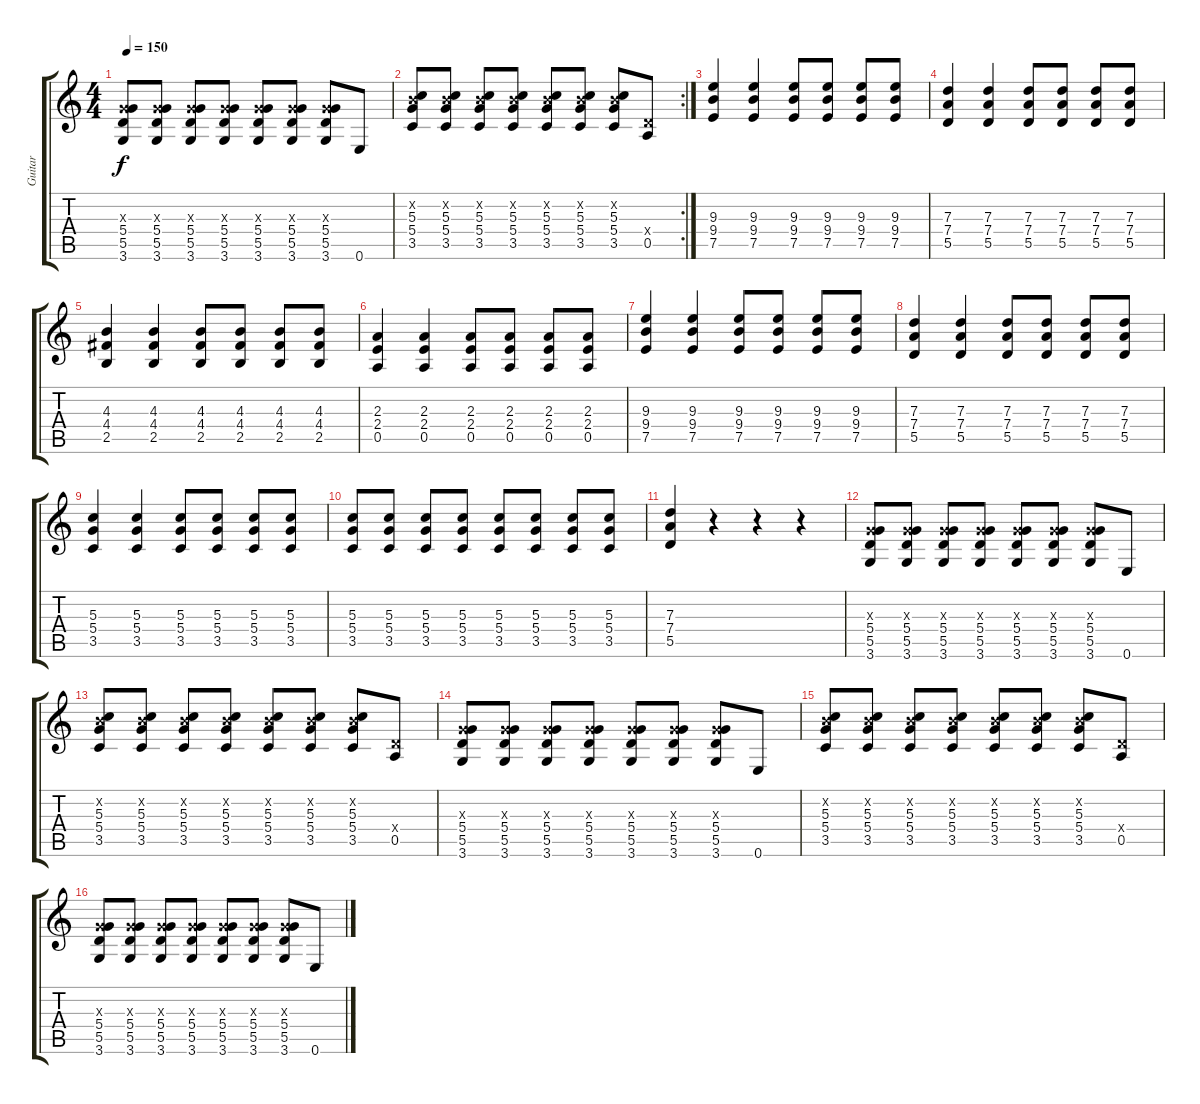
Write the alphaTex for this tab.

\track ("Guitar" "Guitar") {instrument overdrivenguitar}
\staff {score tabs}
\tuning (E4 B3 G3 D3 A2 E2) {hide}
\ts (4 4)
\tempo 150
\clef g2
\ks c
(0.3{x} 5.4 5.5 3.6).8{dy f} (0.3{x} 5.4 5.5 3.6).8 (0.3{x} 5.4 5.5 3.6).8 (0.3{x} 5.4 5.5 3.6).8 (0.3{x} 5.4 5.5 3.6).8 (0.3{x} 5.4 5.5 3.6).8 (0.3{x} 5.4 5.5 3.6).8 0.6.8 |
\rc 2
(0.2{x} 5.3 5.4 3.5).8 (0.2{x} 5.3 5.4 3.5).8 (0.2{x} 5.3 5.4 3.5).8 (0.2{x} 5.3 5.4 3.5).8 (0.2{x} 5.3 5.4 3.5).8 (0.2{x} 5.3 5.4 3.5).8 (0.2{x} 5.3 5.4 3.5).8 (0.4{x} 0.5).8 |
(9.3 9.4 7.5).4 (9.3 9.4 7.5).4 (9.3 9.4 7.5).8 (9.3 9.4 7.5).8 (9.3 9.4 7.5).8 (9.3 9.4 7.5).8 |
(7.3 7.4 5.5).4 (7.3 7.4 5.5).4 (7.3 7.4 5.5).8 (7.3 7.4 5.5).8 (7.3 7.4 5.5).8 (7.3 7.4 5.5).8 |
(4.3 4.4 2.5).4 (4.3 4.4 2.5).4 (4.3 4.4 2.5).8 (4.3 4.4 2.5).8 (4.3 4.4 2.5).8 (4.3 4.4 2.5).8 |
(2.3 2.4 0.5).4 (2.3 2.4 0.5).4 (2.3 2.4 0.5).8 (2.3 2.4 0.5).8 (2.3 2.4 0.5).8 (2.3 2.4 0.5).8 |
(9.3 9.4 7.5).4 (9.3 9.4 7.5).4 (9.3 9.4 7.5).8 (9.3 9.4 7.5).8 (9.3 9.4 7.5).8 (9.3 9.4 7.5).8 |
(7.3 7.4 5.5).4 (7.3 7.4 5.5).4 (7.3 7.4 5.5).8 (7.3 7.4 5.5).8 (7.3 7.4 5.5).8 (7.3 7.4 5.5).8 |
(5.3 5.4 3.5).4 (5.3 5.4 3.5).4 (5.3 5.4 3.5).8 (5.3 5.4 3.5).8 (5.3 5.4 3.5).8 (5.3 5.4 3.5).8 |
(5.3 5.4 3.5).8 (5.3 5.4 3.5).8 (5.3 5.4 3.5).8 (5.3 5.4 3.5).8 (5.3 5.4 3.5).8 (5.3 5.4 3.5).8 (5.3 5.4 3.5).8 (5.3 5.4 3.5).8 |
(7.3 7.4 5.5).4 r.4 r.4 r.4 |
(0.3{x} 5.4 5.5 3.6).8 (0.3{x} 5.4 5.5 3.6).8 (0.3{x} 5.4 5.5 3.6).8 (0.3{x} 5.4 5.5 3.6).8 (0.3{x} 5.4 5.5 3.6).8 (0.3{x} 5.4 5.5 3.6).8 (0.3{x} 5.4 5.5 3.6).8 0.6.8 |
(0.2{x} 5.3 5.4 3.5).8 (0.2{x} 5.3 5.4 3.5).8 (0.2{x} 5.3 5.4 3.5).8 (0.2{x} 5.3 5.4 3.5).8 (0.2{x} 5.3 5.4 3.5).8 (0.2{x} 5.3 5.4 3.5).8 (0.2{x} 5.3 5.4 3.5).8 (0.4{x} 0.5).8 |
(0.3{x} 5.4 5.5 3.6).8 (0.3{x} 5.4 5.5 3.6).8 (0.3{x} 5.4 5.5 3.6).8 (0.3{x} 5.4 5.5 3.6).8 (0.3{x} 5.4 5.5 3.6).8 (0.3{x} 5.4 5.5 3.6).8 (0.3{x} 5.4 5.5 3.6).8 0.6.8 |
(0.2{x} 5.3 5.4 3.5).8 (0.2{x} 5.3 5.4 3.5).8 (0.2{x} 5.3 5.4 3.5).8 (0.2{x} 5.3 5.4 3.5).8 (0.2{x} 5.3 5.4 3.5).8 (0.2{x} 5.3 5.4 3.5).8 (0.2{x} 5.3 5.4 3.5).8 (0.4{x} 0.5).8 |
(0.3{x} 5.4 5.5 3.6).8 (0.3{x} 5.4 5.5 3.6).8 (0.3{x} 5.4 5.5 3.6).8 (0.3{x} 5.4 5.5 3.6).8 (0.3{x} 5.4 5.5 3.6).8 (0.3{x} 5.4 5.5 3.6).8 (0.3{x} 5.4 5.5 3.6).8 0.6.8
